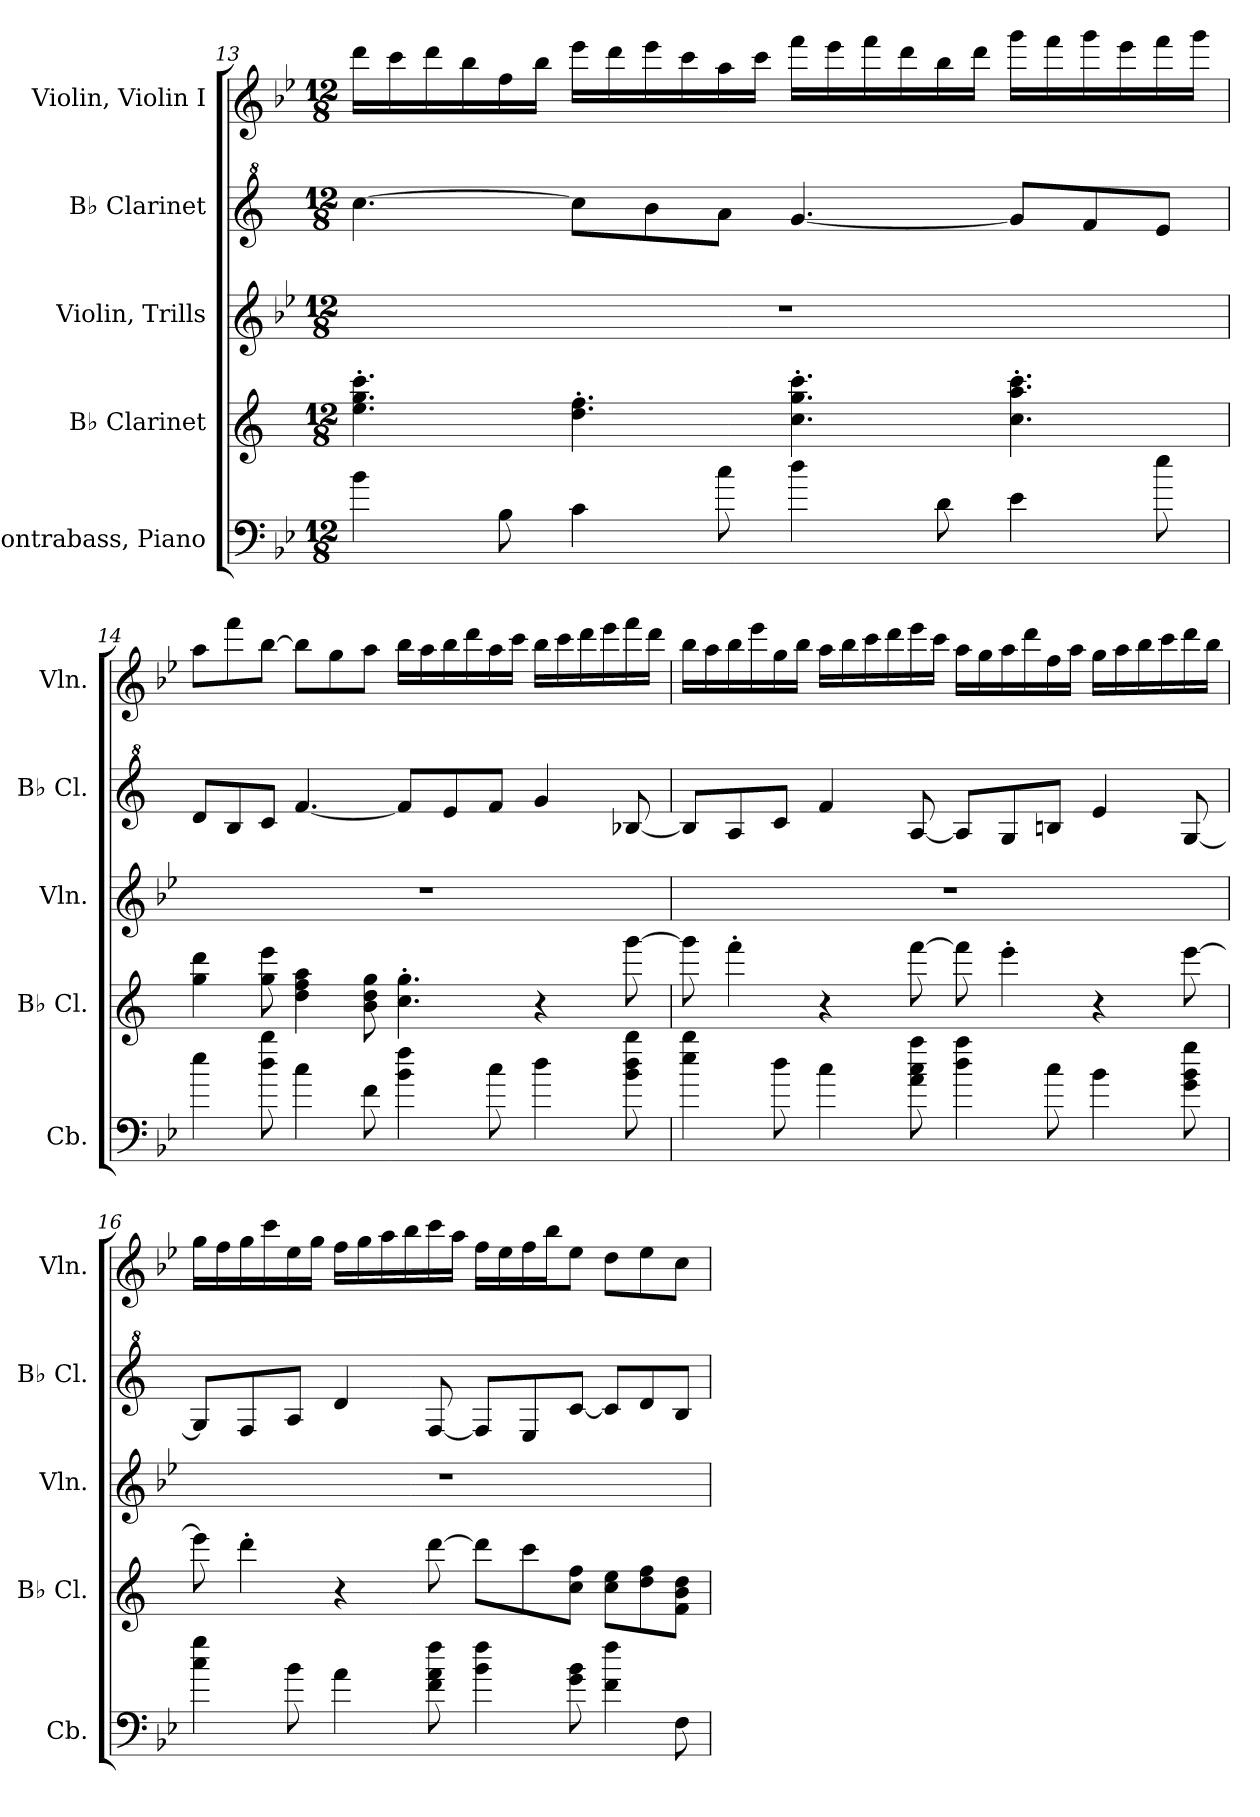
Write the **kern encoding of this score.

**kern	**kern	**kern	**kern	**kern
*part5	*part4	*part3	*part2	*part1
*staff5	*staff4	*staff3	*staff2	*staff1
*I"Contrabass, Piano	*I"B♭ Clarinet	*I"Violin, Trills	*I"B♭ Clarinet	*I"Violin, Violin I
*I'Cb.	*I'B♭ Cl.	*I'Vln.	*I'B♭ Cl.	*I'Vln.
*clefF4	*clefG2	*clefG2	*clefG^2	*clefG2
*ITrd7c12	*ITrd1c2	*	*ITrd1c2	*
*k[b-e-]	*k[b-e-]	*k[b-e-]	*k[b-e-]	*k[b-e-]
*M12/8	*M12/8	*M12/8	*M12/8	*M12/8
=13	=13	=13	=13	=13
4B-\	4.dd\' 4.ff\' 4.bb-\'	1.r	[4.bb-\	16ddd\LL
.	.	.	.	16ccc\
.	.	.	.	16ddd\
.	.	.	.	16bb-\
8BB-\	.	.	.	16ff\
.	.	.	.	16bb-\JJ
4C\	4.cc\' 4.ee-\'	.	8bb-\L]	16eee-\LL
.	.	.	.	16ddd\
.	.	.	8aa\	16eee-\
.	.	.	.	16ccc\
8c\	.	.	8gg\J	16aa\
.	.	.	.	16ccc\JJ
4d\	4.b-\' 4.ff\' 4.bb-\'	.	[4.ff/	16fff\LL
.	.	.	.	16eee-\
.	.	.	.	16fff\
.	.	.	.	16ddd\
8D\	.	.	.	16bb-\
.	.	.	.	16ddd\JJ
4E-\	4.b-\' 4.gg\' 4.bb-\'	.	8ff/L]	16ggg\LL
.	.	.	.	16fff\
.	.	.	8ee-/	16ggg\
.	.	.	.	16eee-\
8e-\	.	.	8dd/J	16fff\
.	.	.	.	16ggg\JJ
!!LO:LB:g=z
=14	=14	=14	=14	=14
4e-\	4ff\ 4ccc\	1.r	8cc/L	8aa\L
.	.	.	8a/	8fff\
8d\ 8b-\	8ff\ 8ddd\	.	8b-/J	[8bb-\J
4c\	4cc\ 4ee-\ 4gg\	.	[4.ee-/	8bb-\L]
.	.	.	.	8gg\
8F\	8a\ 8cc\ 8ff\	.	.	8aa\J
4B-\ 4f\	4.b-\' 4.ff\'	.	8ee-/L]	16bb-\LL
.	.	.	.	16aa\
.	.	.	8dd/	16bb-\
.	.	.	.	16ddd\
8c\	.	.	8ee-/J	16aa\
.	.	.	.	16ccc\JJ
4d\	4r	.	4ff/	16bb-\LL
.	.	.	.	16ccc\
.	.	.	.	16ddd\
.	.	.	.	16eee-\
8B-\ 8d\ 8b-\	[8fff\	.	[8a-X/	16fff\
.	.	.	.	16ddd\JJ
=15	=15	=15	=15	=15
4e-\ 4b-\	8fff\]	1.r	8a-/L]	16bb-\LL
.	.	.	.	16aa\
.	4eee-'\	.	8g/	16bb-\
.	.	.	.	16eee-\
8d\	.	.	8b-/J	16gg\
.	.	.	.	16bb-\JJ
4c\	4r	.	4ee-/	16aa\LL
.	.	.	.	16bb-\
.	.	.	.	16ccc\
.	.	.	.	16ddd\
8A\ 8c\ 8a\	[8eee-\	.	[8g/	16eee-\
.	.	.	.	16ccc\JJ
4d\ 4a\	8eee-\]	.	8g/L]	16aa\LL
.	.	.	.	16gg\
.	4ddd'\	.	8f/	16aa\
.	.	.	.	16ddd\
8c\	.	.	8an/J	16ff\
.	.	.	.	16aa\JJ
4B-\	4r	.	4dd/	16gg\LL
.	.	.	.	16aa\
.	.	.	.	16bb-\
.	.	.	.	16ccc\
8G\ 8B-\ 8g\	[8ddd\	.	[8f/	16ddd\
.	.	.	.	16bb-\JJ
=16	=16	=16	=16	=16
4c\ 4g\	8ddd\]	1.r	8f/L]	16gg\LL
.	.	.	.	16ff\
.	4ccc'\	.	8e-/	16gg\
.	.	.	.	16ccc\
8B-\	.	.	8g/J	16ee-\
.	.	.	.	16gg\JJ
4A\	4r	.	4cc/	16ff\LL
.	.	.	.	16gg\
.	.	.	.	16aa\
.	.	.	.	16bb-\
8F\ 8A\ 8f\	[8ccc\	.	[8e-/	16ccc\
.	.	.	.	16aa\JJ
4B-\ 4f\	8ccc\L]	.	8e-/L]	16ff\LL
.	.	.	.	16ee-\
.	8bb-\	.	8d/	16ff\
.	.	.	.	16bb-\J
8G\ 8B-\	8b-\ 8ee-\J	.	[8b-/J	8ee-\J
4F\ 4f\	8b-\ 8dd\L	.	8b-/L]	8dd\L
.	8cc\ 8ee-\	.	8cc/	8ee-\
8FF\	8e-\ 8a\ 8cc\J	.	8a/J	8cc\J
=	=	=	=	=
*-	*-	*-	*-	*-
